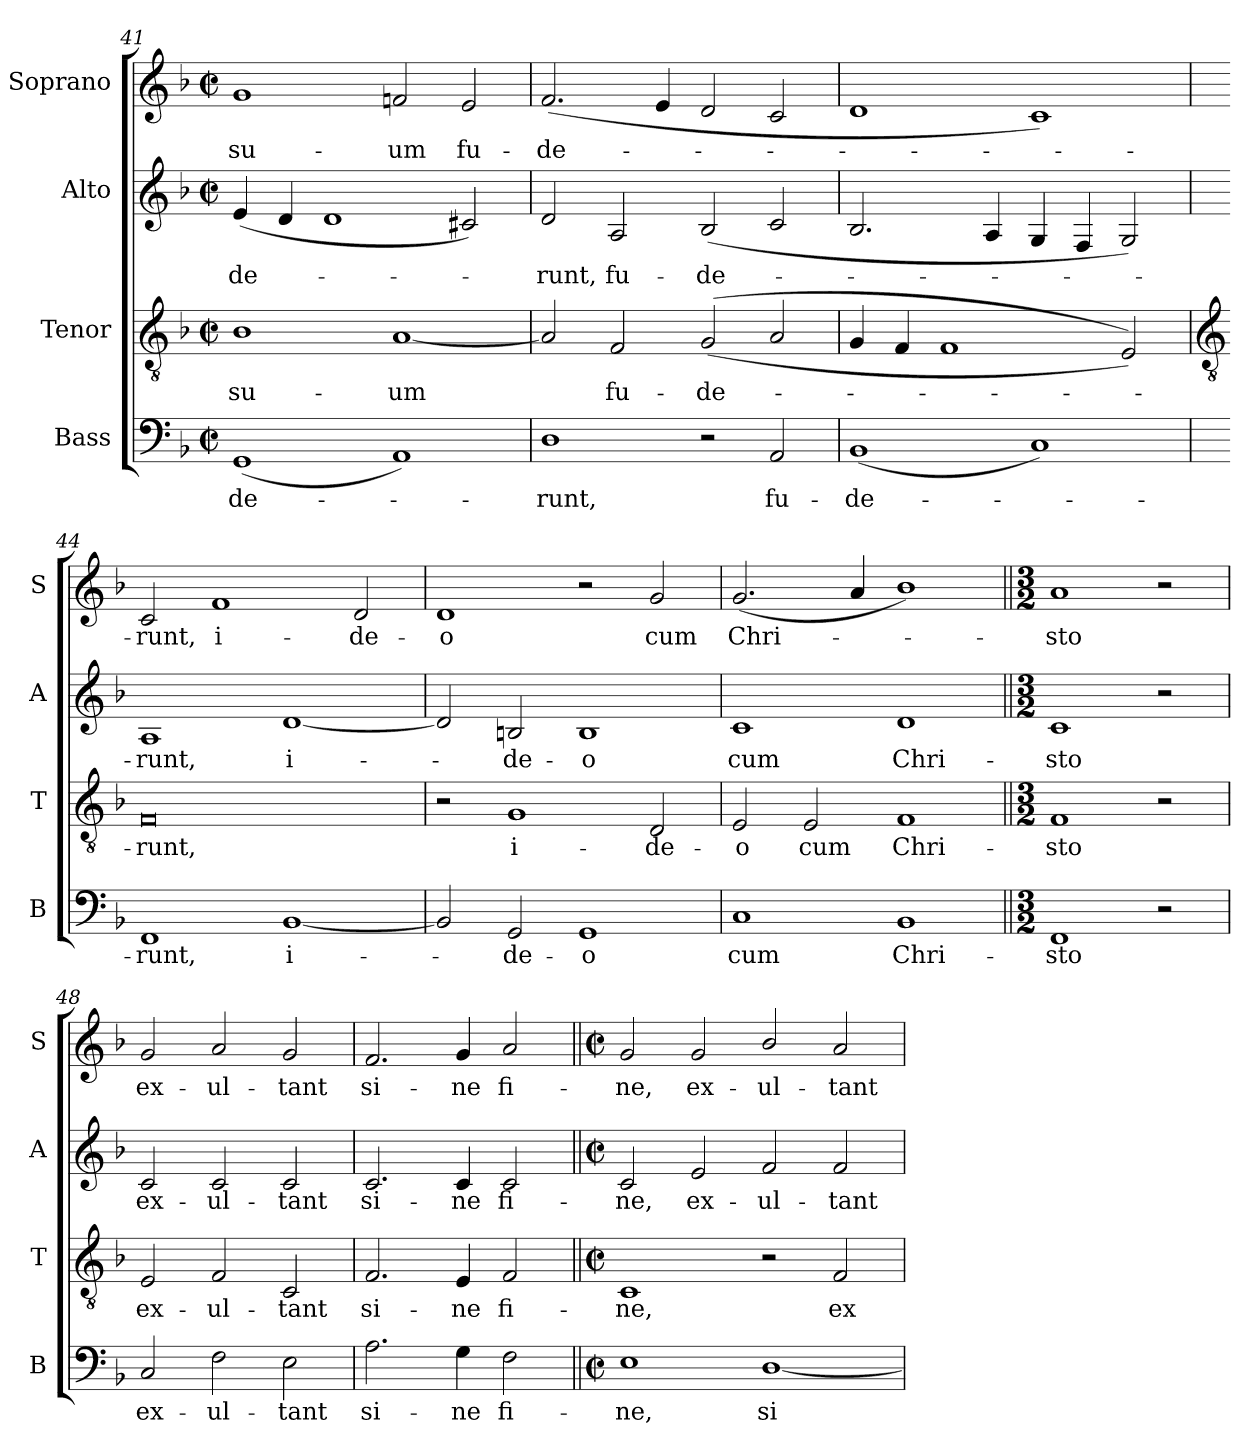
**kern	**text	**kern	**text	**kern	**text	**kern	**text
*part4	*part4	*part3	*part3	*part2	*part2	*part1	*part1
*staff4	*staff4	*staff3	*staff3	*staff2	*staff2	*staff1	*staff1
*I"Bass	*	*I"Tenor	*	*I"Alto	*	*I"Soprano	*
*I'B	*	*I'T	*	*I'A	*	*I'S	*
*clefF4	*	*clefGv2	*	*clefG2	*	*clefG2	*
*k[b-]	*	*k[b-]	*	*k[b-]	*	*k[b-]	*
*F:	*	*F:	*	*F:	*	*F:	*
*M4/2	*	*M4/2	*	*M4/2	*	*M4/2	*
*met(c|)	*	*met(c|)	*	*met(c|)	*	*met(c|)	*
=41	=41	=41	=41	=41	=41	=41	=41
!	!LO:LY:b	!	!LO:LY:b	!	!LO:LY:b	!	!LO:LY:b
(<1GG	-de-	1B-	su-	(<4e	-de-	1g	su-
.	.	.	.	4d	.	.	.
.	.	.	.	1d	.	.	.
!	!	!	!LO:LY:b	!	!	!	!LO:LY:b
1AA)	.	[1A	-um	.	.	2fn	-um
!	!	!	!	!	!	!	!LO:LY:b
.	.	.	.	2c#X)	.	2e	fu-
=42	=42	=42	=42	=42	=42	=42	=42
!	!LO:LY:b	!	!	!	!LO:LY:b	!	!LO:LY:b
1D	runt,	2A]	.	2d	runt,	(<2.f	-de-
!	!	!	!LO:LY:b	!	!LO:LY:b	!	!
.	.	2F	fu-	2A	fu-	.	.
.	.	.	.	.	.	4e	.
!	!	!	!LO:LY:b	!	!LO:LY:b	!	!
2r	.	(<(<2G	-de-	(<2B-	-de-	2d	.
!	!LO:LY:b	!	!	!	!	!	!
2AA	fu-	2A	.	2c	.	2c	.
=43	=43	=43	=43	=43	=43	=43	=43
!	!LO:LY:b	!	!	!	!	!	!
(<1BB-	-de-	4G	.	2.B-	.	1d	.
.	.	4F	.	.	.	.	.
.	.	1F	.	.	.	.	.
.	.	.	.	4A	.	.	.
1C)	.	.	.	4G	.	1c)	.
.	.	.	.	4F	.	.	.
.	.	2E))	.	2G)	.	.	.
!!LO:LB:g=z
=44	=44	=44	=44	=44	=44	=44	=44
*	*	*clefGv2	*	*	*	*	*
!	!LO:LY:b	!	!LO:LY:b	!	!LO:LY:b	!	!LO:LY:b
1FF	runt,	0F	runt,	1A	runt,	2c	runt,
!	!	!	!	!	!	!	!LO:LY:b
.	.	.	.	.	.	1f	i-
!	!LO:LY:b	!	!	!	!LO:LY:b	!	!
[1BB-	i-	.	.	[1d	i-	.	.
!	!	!	!	!	!	!	!LO:LY:b
.	.	.	.	.	.	2d	-de-
=45	=45	=45	=45	=45	=45	=45	=45
!	!	!	!	!	!	!	!LO:LY:b
2BB-]	.	2r	.	2d]	.	1d	-o
!	!LO:LY:b	!	!LO:LY:b	!	!LO:LY:b	!	!
2GG	de-	1G	i-	2Bn	de-	.	.
!	!LO:LY:b	!	!	!	!LO:LY:b	!	!
1GG	-o	.	.	1B	-o	2r	.
!	!	!	!LO:LY:b	!	!	!	!LO:LY:b
.	.	2D	-de-	.	.	2g	cum
=46	=46	=46	=46	=46	=46	=46	=46
!	!LO:LY:b	!	!LO:LY:b	!	!LO:LY:b	!	!LO:LY:b
1C	cum	2E	-o	1c	cum	(<2.g	Chri-
!	!	!	!LO:LY:b	!	!	!	!
.	.	2E	cum	.	.	.	.
.	.	.	.	.	.	4a	.
!	!LO:LY:b	!	!LO:LY:b	!	!LO:LY:b	!	!
1BB-	Chri-	1F	Chri-	1d	Chri-	1b-/)	.
=47||	=47||	=47||	=47||	=47||	=47||	=47||	=47||
*M3/2	*	*M3/2	*	*M3/2	*	*M3/2	*
!	!LO:LY:b	!	!LO:LY:b	!	!LO:LY:b	!	!LO:LY:b
1FF	-sto	1F	-sto	1c	-sto	1a	sto
2r	.	2r	.	2r	.	2r	.
=48	=48	=48	=48	=48	=48	=48	=48
!	!LO:LY:b	!	!LO:LY:b	!	!LO:LY:b	!	!LO:LY:b
2C	ex-	2E	ex-	2c	ex-	2g	ex-
!	!LO:LY:b	!	!LO:LY:b	!	!LO:LY:b	!	!LO:LY:b
2F	-ul-	2F	-ul-	2c	-ul-	2a	-ul-
!	!LO:LY:b	!	!LO:LY:b	!	!LO:LY:b	!	!LO:LY:b
2E	-tant	2C	-tant	2c	-tant	2g	-tant
=49	=49	=49	=49	=49	=49	=49	=49
!	!LO:LY:b	!	!LO:LY:b	!	!LO:LY:b	!	!LO:LY:b
2.A	si-	2.F	si-	2.c	si-	2.f	si-
!	!LO:LY:b	!	!LO:LY:b	!	!LO:LY:b	!	!LO:LY:b
4G	-ne	4E	-ne	4c	-ne	4g	-ne
!	!LO:LY:b	!	!LO:LY:b	!	!LO:LY:b	!	!LO:LY:b
2F	fi-	2F	fi-	2c	fi-	2a	fi-
=50||	=50||	=50||	=50||	=50||	=50||	=50||	=50||
*M4/2	*	*M4/2	*	*M4/2	*	*M4/2	*
*met(c|)	*	*met(c|)	*	*met(c|)	*	*met(c|)	*
!	!LO:LY:b	!	!LO:LY:b	!	!LO:LY:b	!	!LO:LY:b
1E	-ne,	1C	-ne,	2c	-ne,	2g	-ne,
!	!	!	!	!	!LO:LY:b	!	!LO:LY:b
.	.	.	.	2e	ex-	2g	ex-
!	!LO:LY:b	!	!	!	!LO:LY:b	!	!LO:LY:b
[1D/	si-	2r	.	2f	-ul-	2b-/	-ul-
!	!	!	!LO:LY:b	!	!LO:LY:b	!	!LO:LY:b
.	.	2F	ex-	2f	-tant	2a	-tant
=	=	=	=	=	=	=	=
*-	*-	*-	*-	*-	*-	*-	*-
